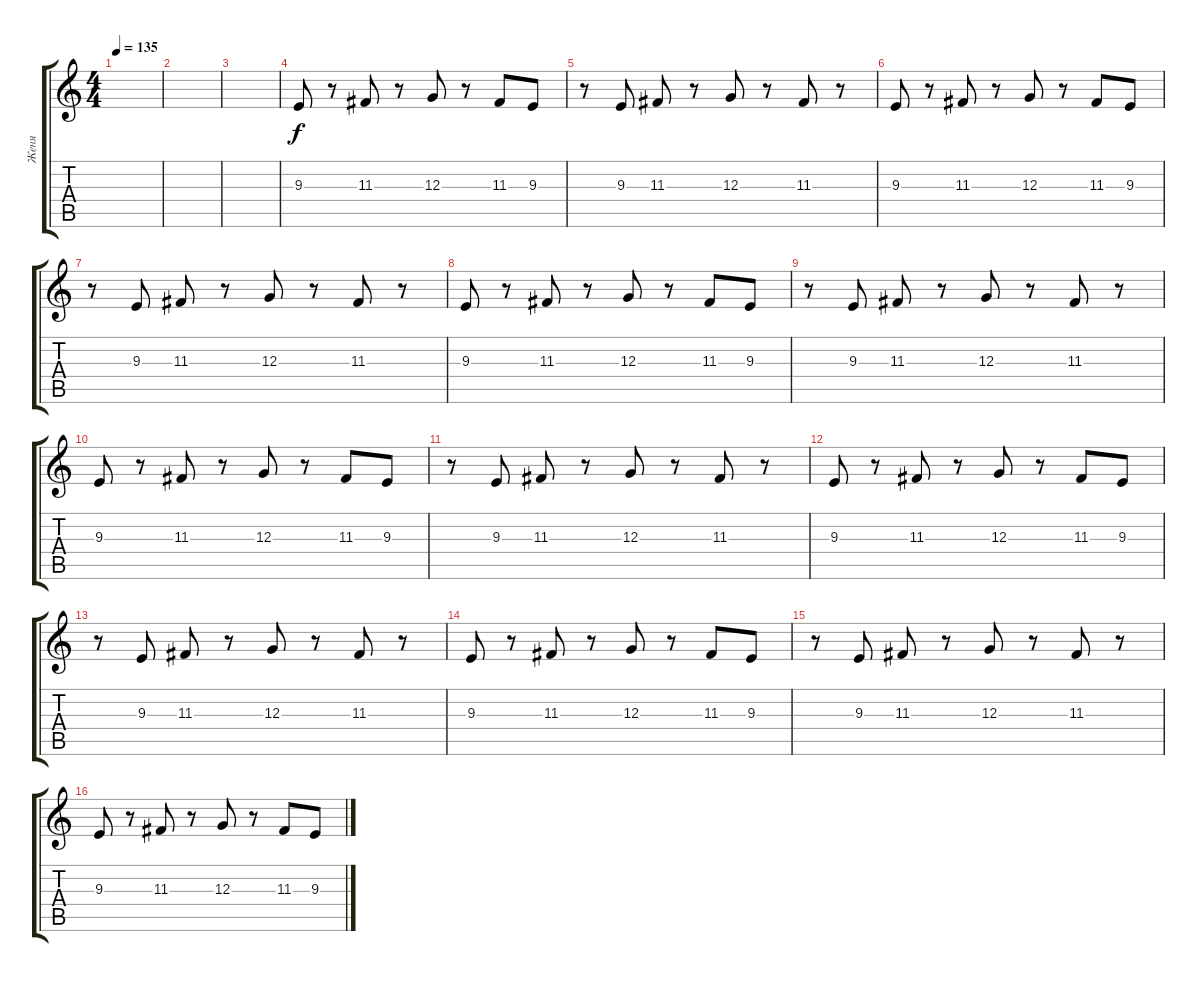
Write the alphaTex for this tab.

\track ("Женя" "Женя") {instrument synthstrings1}
\staff {score tabs}
\tuning (E4 B3 G3 D3 A2 E2) {hide}
\ts (4 4)
\tempo 135
\clef g2
\ks c
|
|
|
9.3.8 r.8 11.3.8 r.8 12.3.8 r.8 11.3.8 9.3.8 |
r.8 9.3.8 11.3.8 r.8 12.3.8 r.8 11.3.8 r.8 |
9.3.8 r.8 11.3.8 r.8 12.3.8 r.8 11.3.8 9.3.8 |
r.8 9.3.8 11.3.8 r.8 12.3.8 r.8 11.3.8 r.8 |
9.3.8 r.8 11.3.8 r.8 12.3.8 r.8 11.3.8 9.3.8 |
r.8 9.3.8 11.3.8 r.8 12.3.8 r.8 11.3.8 r.8 |
9.3.8 r.8 11.3.8 r.8 12.3.8 r.8 11.3.8 9.3.8 |
r.8 9.3.8 11.3.8 r.8 12.3.8 r.8 11.3.8 r.8 |
9.3.8 r.8 11.3.8 r.8 12.3.8 r.8 11.3.8 9.3.8 |
r.8 9.3.8 11.3.8 r.8 12.3.8 r.8 11.3.8 r.8 |
9.3.8 r.8 11.3.8 r.8 12.3.8 r.8 11.3.8 9.3.8 |
r.8 9.3.8 11.3.8 r.8 12.3.8 r.8 11.3.8 r.8 |
9.3.8 r.8 11.3.8 r.8 12.3.8 r.8 11.3.8 9.3.8
